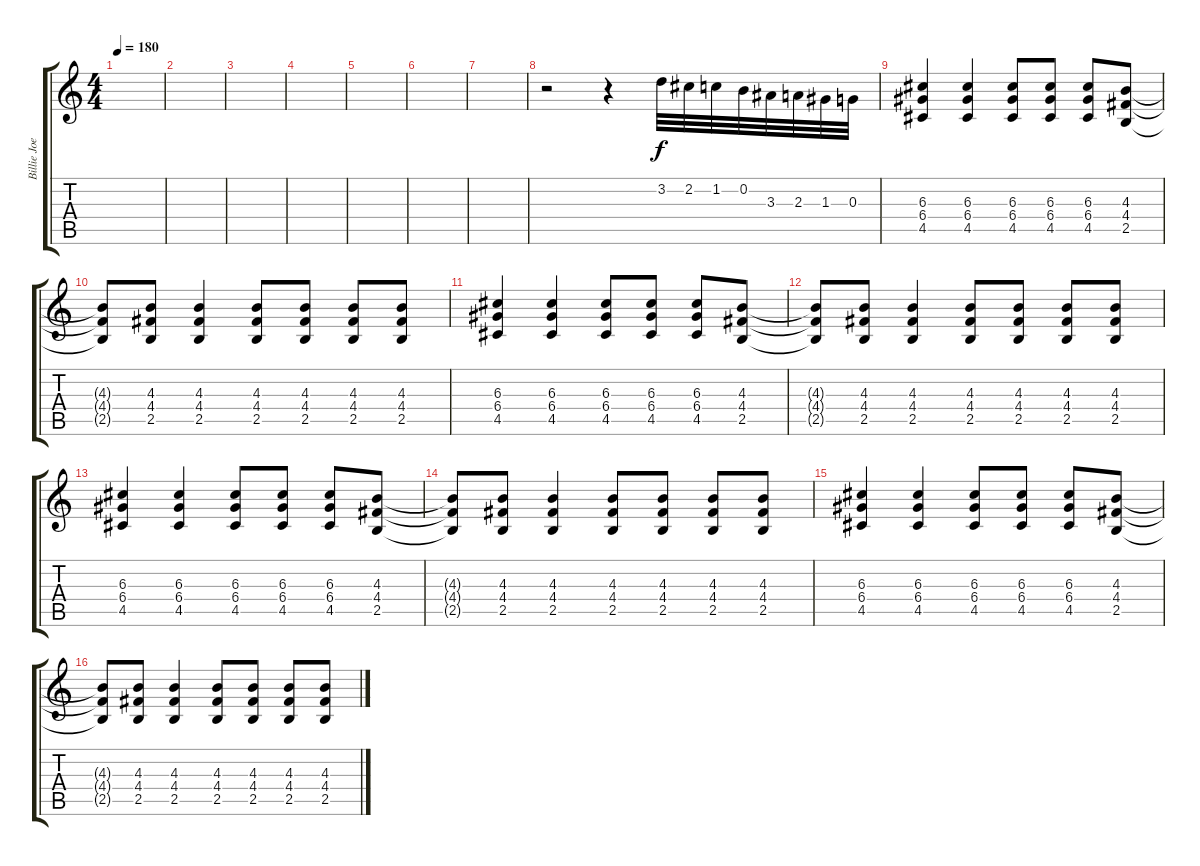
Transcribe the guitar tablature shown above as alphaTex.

\track ("Billie Joe Guitar 2" "Billie Joe") {instrument distortionguitar}
\staff {score tabs}
\tuning (E4 B3 G3 D3 A2 E2) {hide}
\ts (4 4)
\tempo 180
\clef g2
\ks c
|
|
|
|
|
|
|
r.2 r.4 3.2.32 2.2.32 1.2.32 0.2.32 3.3.32 2.3.32 1.3.32 0.3.32 |
(6.3 6.4 4.5).4 (6.3 6.4 4.5).4 (6.3 6.4 4.5).8 (6.3 6.4 4.5).8 (6.3 6.4 4.5).8 (4.3 4.4 2.5).8 |
(4.3{t} 4.4{t} 2.5{t}).8 (4.3 4.4 2.5).8 (4.3 4.4 2.5).4 (4.3 4.4 2.5).8 (4.3 4.4 2.5).8 (4.3 4.4 2.5).8 (4.3 4.4 2.5).8 |
(6.3 6.4 4.5).4 (6.3 6.4 4.5).4 (6.3 6.4 4.5).8 (6.3 6.4 4.5).8 (6.3 6.4 4.5).8 (4.3 4.4 2.5).8 |
(4.3{t} 4.4{t} 2.5{t}).8 (4.3 4.4 2.5).8 (4.3 4.4 2.5).4 (4.3 4.4 2.5).8 (4.3 4.4 2.5).8 (4.3 4.4 2.5).8 (4.3 4.4 2.5).8 |
(6.3 6.4 4.5).4 (6.3 6.4 4.5).4 (6.3 6.4 4.5).8 (6.3 6.4 4.5).8 (6.3 6.4 4.5).8 (4.3 4.4 2.5).8 |
(4.3{t} 4.4{t} 2.5{t}).8 (4.3 4.4 2.5).8 (4.3 4.4 2.5).4 (4.3 4.4 2.5).8 (4.3 4.4 2.5).8 (4.3 4.4 2.5).8 (4.3 4.4 2.5).8 |
(6.3 6.4 4.5).4 (6.3 6.4 4.5).4 (6.3 6.4 4.5).8 (6.3 6.4 4.5).8 (6.3 6.4 4.5).8 (4.3 4.4 2.5).8 |
(4.3{t} 4.4{t} 2.5{t}).8 (4.3 4.4 2.5).8 (4.3 4.4 2.5).4 (4.3 4.4 2.5).8 (4.3 4.4 2.5).8 (4.3 4.4 2.5).8 (4.3 4.4 2.5).8
